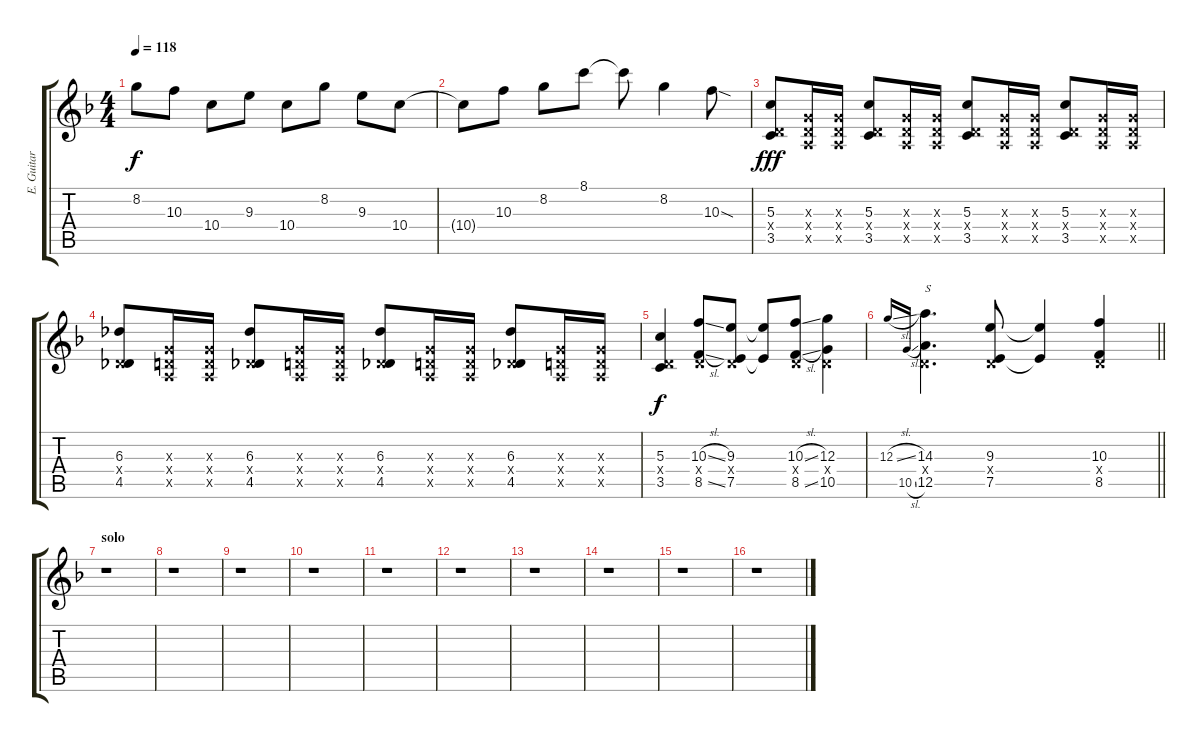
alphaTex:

\track ("E. Guitar I" "E. Guitar ") {instrument overdrivenguitar}
\staff {score tabs}
\tuning (E4 B3 G3 D3 A2 E2) {hide}
\ts (4 4)
\tempo 118
\clef g2
\ks f
8.2.8{dy f} 10.3.8 10.4.8 9.3.8 10.4.8 8.2.8 9.3.8 10.4.8 |
10.4{t}.8 10.3.8 8.2.8 8.1.8 8.1{t}.8 8.2.4 10.3{sod}.8 |
(5.3 0.4{x} 3.5).8{dy fff} (0.3{x} 0.4{x} 0.5{x}).16 (0.3{x} 0.4{x} 0.5{x}).16 (5.3 0.4{x} 3.5).8 (0.3{x} 0.4{x} 0.5{x}).16 (0.3{x} 0.4{x} 0.5{x}).16 (5.3 0.4{x} 3.5).8 (0.3{x} 0.4{x} 0.5{x}).16 (0.3{x} 0.4{x} 0.5{x}).16 (5.3 0.4{x} 3.5).8 (0.3{x} 0.4{x} 0.5{x}).16 (0.3{x} 0.4{x} 0.5{x}).16 |
(6.3 0.4{x} 4.5).8 (0.3{x} 0.4{x} 0.5{x}).16 (0.3{x} 0.4{x} 0.5{x}).16 (6.3 0.4{x} 4.5).8 (0.3{x} 0.4{x} 0.5{x}).16 (0.3{x} 0.4{x} 0.5{x}).16 (6.3 0.4{x} 4.5).8 (0.3{x} 0.4{x} 0.5{x}).16 (0.3{x} 0.4{x} 0.5{x}).16 (6.3 0.4{x} 4.5).8 (0.3{x} 0.4{x} 0.5{x}).16 (0.3{x} 0.4{x} 0.5{x}).16 |
(5.3 0.4{x} 3.5).4{dy f} (10.3{sl} 0.4{x} 8.5{sl}).8 (9.3 0.4{x} 7.5).8 (9.3{t} 7.5{t}).8 (10.3{sl} 0.4{x} 8.5{sl}).8 (12.3 0.4{x} 10.5).4 |
\barLineRight lightlight
12.3{sl}.16{gr onbeat} 10.5{sl}.16{gr onbeat} (14.3 0.4{x} 12.5).4{d txt "S"} (9.3 0.4{x} 7.5).8 (9.3{t} 7.5{t}).4 (10.3 0.4{x} 8.5).4 |
\section ("" "solo")
r.1 |
r.1 |
r.1 |
r.1 |
r.1 |
r.1 |
r.1 |
r.1 |
r.1 |
r.1
